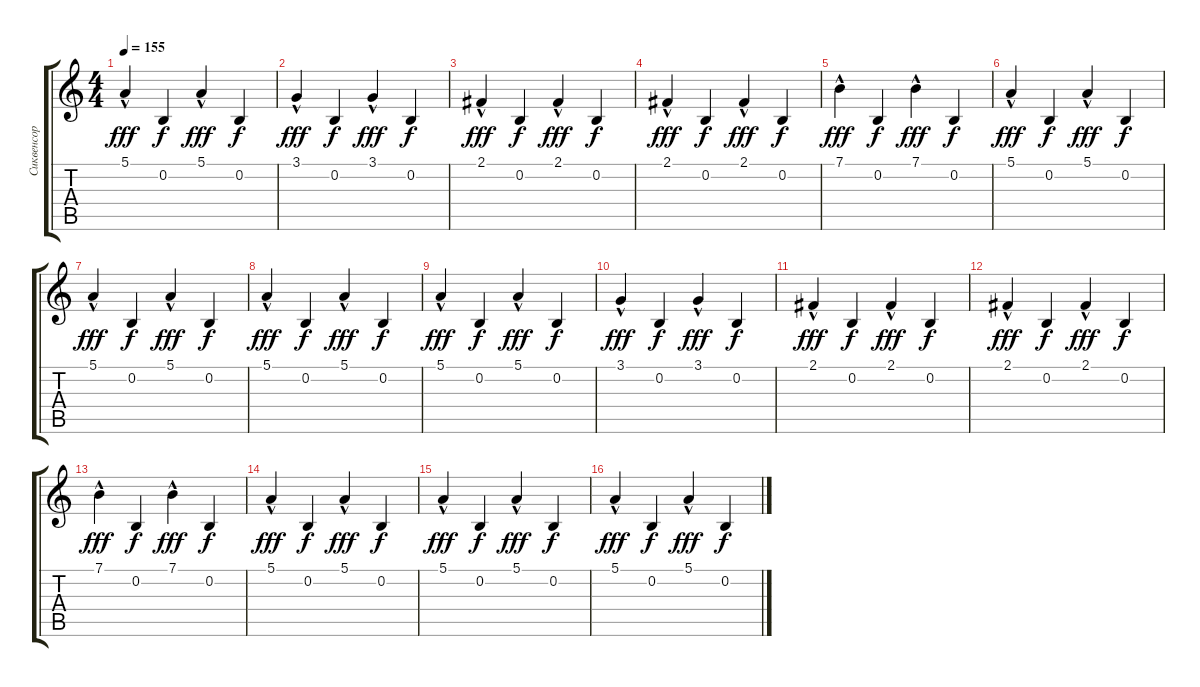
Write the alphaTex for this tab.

\track ("Сиквенсор" "Сиквенсор") {instrument vibraphone}
\staff {score tabs}
\tuning (E4 B3 G3 D3 A2 E2) {hide}
\ts (4 4)
\tempo 155
\clef g2
\ks c
5.1{hac}.4{dy fff} 0.2.4{dy f} 5.1{hac}.4{dy fff} 0.2.4{dy f} |
3.1{hac}.4{dy fff} 0.2.4{dy f} 3.1{hac}.4{dy fff} 0.2.4{dy f} |
2.1{hac}.4{dy fff} 0.2.4{dy f} 2.1{hac}.4{dy fff} 0.2.4{dy f} |
2.1{hac}.4{dy fff} 0.2.4{dy f} 2.1{hac}.4{dy fff} 0.2.4{dy f} |
7.1{hac}.4{dy fff} 0.2.4{dy f} 7.1{hac}.4{dy fff} 0.2.4{dy f} |
5.1{hac}.4{dy fff} 0.2.4{dy f} 5.1{hac}.4{dy fff} 0.2.4{dy f} |
5.1{hac}.4{dy fff} 0.2.4{dy f} 5.1{hac}.4{dy fff} 0.2.4{dy f} |
5.1{hac}.4{dy fff} 0.2.4{dy f} 5.1{hac}.4{dy fff} 0.2.4{dy f} |
5.1{hac}.4{dy fff} 0.2.4{dy f} 5.1{hac}.4{dy fff} 0.2.4{dy f} |
3.1{hac}.4{dy fff} 0.2.4{dy f} 3.1{hac}.4{dy fff} 0.2.4{dy f} |
2.1{hac}.4{dy fff} 0.2.4{dy f} 2.1{hac}.4{dy fff} 0.2.4{dy f} |
2.1{hac}.4{dy fff} 0.2.4{dy f} 2.1{hac}.4{dy fff} 0.2.4{dy f} |
7.1{hac}.4{dy fff} 0.2.4{dy f} 7.1{hac}.4{dy fff} 0.2.4{dy f} |
5.1{hac}.4{dy fff} 0.2.4{dy f} 5.1{hac}.4{dy fff} 0.2.4{dy f} |
5.1{hac}.4{dy fff} 0.2.4{dy f} 5.1{hac}.4{dy fff} 0.2.4{dy f} |
5.1{hac}.4{dy fff} 0.2.4{dy f} 5.1{hac}.4{dy fff} 0.2.4{dy f}
